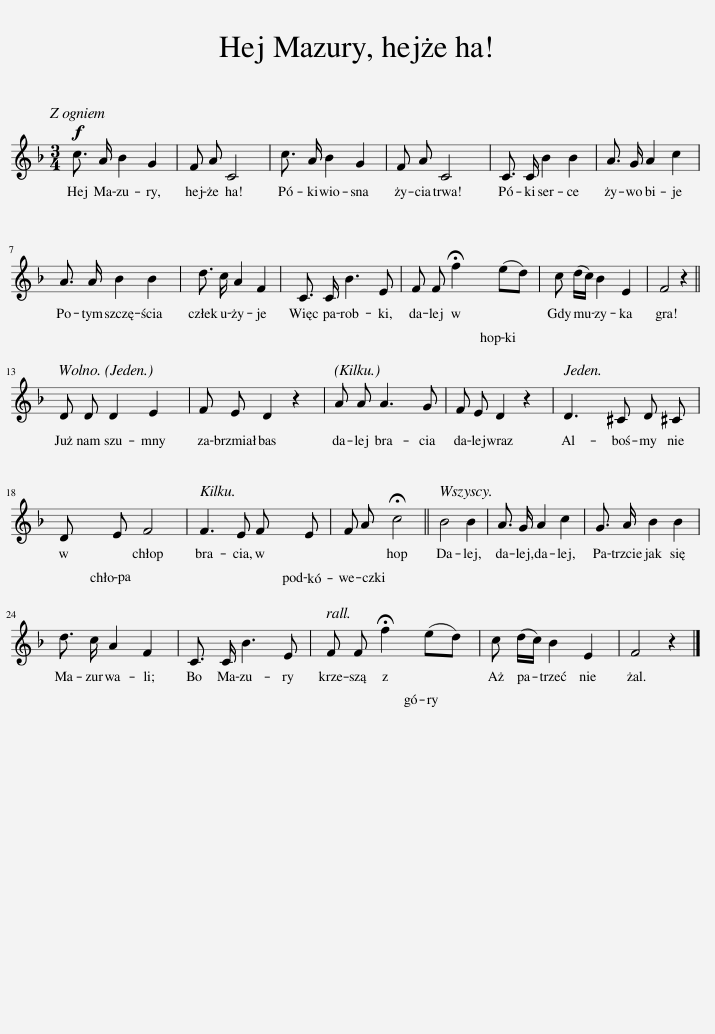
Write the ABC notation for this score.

X:1
L:1/8
Q:1/4=120
M:3/4
I:linebreak $
K:F
V:1 treble
V:1
!f! c3/2 A/ B2 G2 | F A C4 | c3/2 A/ B2 G2 | F A C4 | C3/2 C/ B2 B2 | %5
 A3/2 G/ A2 c2 |$ A3/2 A/ B2 B2 | d3/2 c/ A2 F2 | C3/2 C/ B3 E | F F !fermata!f2 (ed) | %10
 c (d/c/) B2 E2 | F4 z2 ||$[Q:1/4=160] D D D2 E2 | F E D2 z2 |[Q:1/4=80] A A A3 G | %15
 F E D2 z2 |[Q:1/4=160] D3 ^C D ^C |$ D E F4 |[Q:1/4=160] F3 E F E | F A !fermata!c4 || %20
[Q:1/4=160] B4 B2 | A3/2 G/ A2 c2 | G3/2 A/ B2 B2 |$ d3/2 c/ A2 F2 | C3/2 C/ B3 E | %25
[Q:1/4=160] F F !fermata!f2 (ed) | c (d/c/) B2 E2 | F4 z2 |] %28
